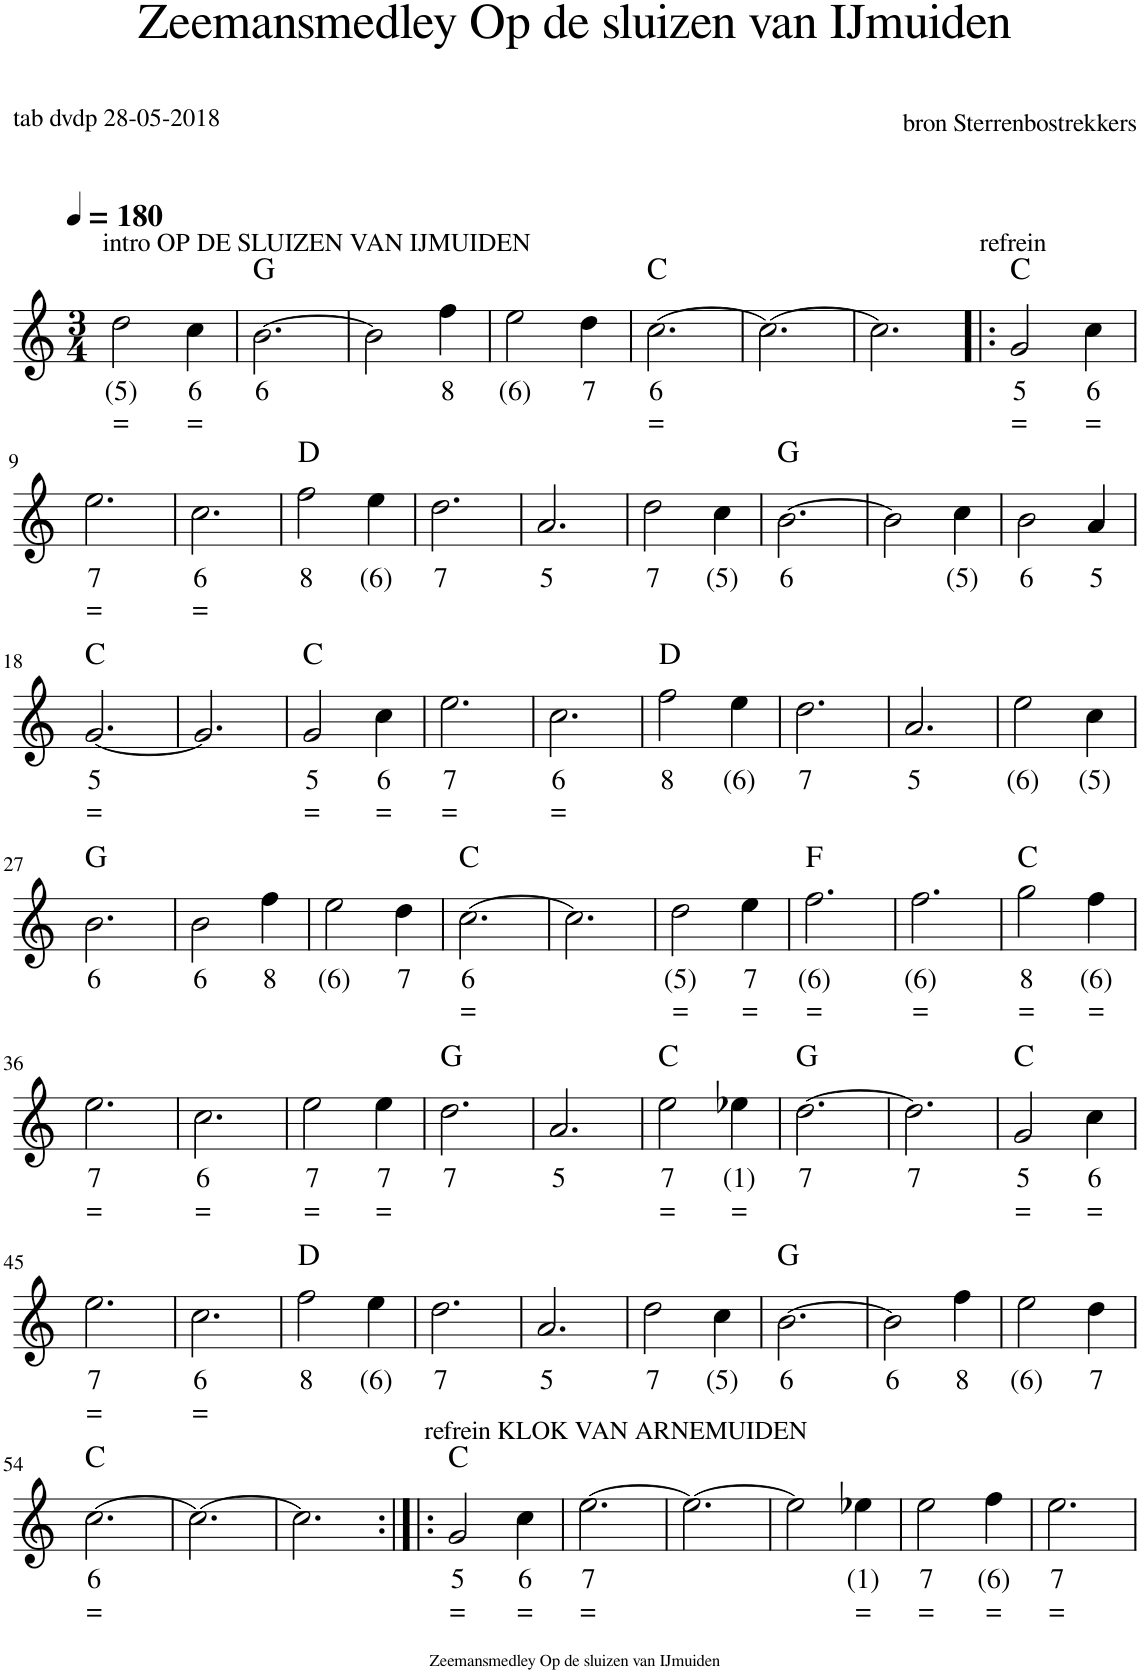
**kern	**text	**text	**harte
*part1	*part1	*part1	*part1
*staff1	*staff1	*staff1	*
*I"Stem	*	*	*
*I'Stm.	*	*	*
*clefG2	*	*	*
*k[]	*	*	*
*M3/4	*	*	*
*MM180	*	*	*
=1	=1	=1	=1
!LO:TX:a:t=intro OP DE SLUIZEN VAN IJMUIDEN	!	!	!
!	!LO:LY:b	!LO:LY:b	!
2dd\	(5)	=	.
!	!LO:LY:b	!LO:LY:b	!
4cc\	6	=	.
=2	=2	=2	=2
!	!LO:LY:b	!	!
[2.b\	6	.	G:maj
=3	=3	=3	=3
2b\]	.	.	.
!	!LO:LY:b	!	!
4ff\	8	.	.
=4	=4	=4	=4
!	!LO:LY:b	!	!
2ee\	(6)	.	.
!	!LO:LY:b	!	!
4dd\	7	.	.
=5	=5	=5	=5
!	!LO:LY:b	!LO:LY:b	!
[2.cc\	6	=	C:maj
=6	=6	=6	=6
2.cc\_	.	.	.
=7	=7	=7	=7
2.cc\]	.	.	.
=8!|:	=8!|:	=8!|:	=8!|:
!LO:TX:a:t=refrein	!	!	!
!	!LO:LY:b	!LO:LY:b	!
2g/	5	=	C:maj
!	!LO:LY:b	!LO:LY:b	!
4cc\	6	=	.
!!LO:LB:g=z
=9	=9	=9	=9
!	!LO:LY:b	!LO:LY:b	!
2.ee\	7	=	.
=10	=10	=10	=10
!	!LO:LY:b	!LO:LY:b	!
2.cc\	6	=	.
=11	=11	=11	=11
!	!LO:LY:b	!	!
2ff\	8	.	D:maj
!	!LO:LY:b	!	!
4ee\	(6)	.	.
=12	=12	=12	=12
!	!LO:LY:b	!	!
2.dd\	7	.	.
=13	=13	=13	=13
!	!LO:LY:b	!	!
2.a/	5	.	.
=14	=14	=14	=14
!	!LO:LY:b	!	!
2dd\	7	.	.
!	!LO:LY:b	!	!
4cc\	(5)	.	.
=15	=15	=15	=15
!	!LO:LY:b	!	!
[2.b\	6	.	G:maj
=16	=16	=16	=16
2b\]	.	.	.
!	!LO:LY:b	!	!
4cc\	(5)	.	.
=17	=17	=17	=17
!	!LO:LY:b	!	!
2b\	6	.	.
!	!LO:LY:b	!	!
4a/	5	.	.
!!LO:LB:g=z
=18	=18	=18	=18
!	!LO:LY:b	!LO:LY:b	!
[2.g/	5	=	C:maj
=19	=19	=19	=19
2.g/]	.	.	.
=20	=20	=20	=20
!	!LO:LY:b	!LO:LY:b	!
2g/	5	=	C:maj
!	!LO:LY:b	!LO:LY:b	!
4cc\	6	=	.
=21	=21	=21	=21
!	!LO:LY:b	!LO:LY:b	!
2.ee\	7	=	.
=22	=22	=22	=22
!	!LO:LY:b	!LO:LY:b	!
2.cc\	6	=	.
=23	=23	=23	=23
!	!LO:LY:b	!	!
2ff\	8	.	D:maj
!	!LO:LY:b	!	!
4ee\	(6)	.	.
=24	=24	=24	=24
!	!LO:LY:b	!	!
2.dd\	7	.	.
=25	=25	=25	=25
!	!LO:LY:b	!	!
2.a/	5	.	.
=26	=26	=26	=26
!	!LO:LY:b	!	!
2ee\	(6)	.	.
!	!LO:LY:b	!	!
4cc\	(5)	.	.
!!LO:LB:g=z
=27	=27	=27	=27
!	!LO:LY:b	!	!
2.b\	6	.	G:maj
=28	=28	=28	=28
!	!LO:LY:b	!	!
2b\	6	.	.
!	!LO:LY:b	!	!
4ff\	8	.	.
=29	=29	=29	=29
!	!LO:LY:b	!	!
2ee\	(6)	.	.
!	!LO:LY:b	!	!
4dd\	7	.	.
=30	=30	=30	=30
!	!LO:LY:b	!LO:LY:b	!
[2.cc\	6	=	C:maj
=31	=31	=31	=31
2.cc\]	.	.	.
=32	=32	=32	=32
!	!LO:LY:b	!LO:LY:b	!
2dd\	(5)	=	.
!	!LO:LY:b	!LO:LY:b	!
4ee\	7	=	.
=33	=33	=33	=33
!	!LO:LY:b	!LO:LY:b	!
2.ff\	(6)	=	F:maj
=34	=34	=34	=34
!	!LO:LY:b	!LO:LY:b	!
2.ff\	(6)	=	.
=35	=35	=35	=35
!	!LO:LY:b	!LO:LY:b	!
2gg\	8	=	C:maj
!	!LO:LY:b	!LO:LY:b	!
4ff\	(6)	=	.
!!LO:LB:g=z
=36	=36	=36	=36
!	!LO:LY:b	!LO:LY:b	!
2.ee\	7	=	.
=37	=37	=37	=37
!	!LO:LY:b	!LO:LY:b	!
2.cc\	6	=	.
=38	=38	=38	=38
!	!LO:LY:b	!LO:LY:b	!
2ee\	7	=	.
!	!LO:LY:b	!LO:LY:b	!
4ee\	7	=	.
=39	=39	=39	=39
!	!LO:LY:b	!	!
2.dd\	7	.	G:maj
=40	=40	=40	=40
!	!LO:LY:b	!	!
2.a/	5	.	.
=41	=41	=41	=41
!	!LO:LY:b	!LO:LY:b	!
2ee\	7	=	C:maj
!	!LO:LY:b	!LO:LY:b	!
4ee-X\	(1)	=	.
=42	=42	=42	=42
!	!LO:LY:b	!	!
[2.dd\	7	.	G:maj
=43	=43	=43	=43
!	!LO:LY:b	!	!
2.dd\]	7	.	.
=44	=44	=44	=44
!	!LO:LY:b	!LO:LY:b	!
2g/	5	=	C:maj
!	!LO:LY:b	!LO:LY:b	!
4cc\	6	=	.
!!LO:LB:g=z
=45	=45	=45	=45
!	!LO:LY:b	!LO:LY:b	!
2.ee\	7	=	.
=46	=46	=46	=46
!	!LO:LY:b	!LO:LY:b	!
2.cc\	6	=	.
=47	=47	=47	=47
!	!LO:LY:b	!	!
2ff\	8	.	D:maj
!	!LO:LY:b	!	!
4ee\	(6)	.	.
=48	=48	=48	=48
!	!LO:LY:b	!	!
2.dd\	7	.	.
=49	=49	=49	=49
!	!LO:LY:b	!	!
2.a/	5	.	.
=50	=50	=50	=50
!	!LO:LY:b	!	!
2dd\	7	.	.
!	!LO:LY:b	!	!
4cc\	(5)	.	.
=51	=51	=51	=51
!	!LO:LY:b	!	!
[2.b\	6	.	G:maj
=52	=52	=52	=52
!	!LO:LY:b	!	!
2b\]	6	.	.
!	!LO:LY:b	!	!
4ff\	8	.	.
=53	=53	=53	=53
!	!LO:LY:b	!	!
2ee\	(6)	.	.
!	!LO:LY:b	!	!
4dd\	7	.	.
!!LO:LB:g=z
=54	=54	=54	=54
!	!LO:LY:b	!LO:LY:b	!
[2.cc\	6	=	C:maj
=55	=55	=55	=55
2.cc\_	.	.	.
=56	=56	=56	=56
2.cc\]	.	.	.
=57:|!|:	=57:|!|:	=57:|!|:	=57:|!|:
!LO:TX:a:t=refrein KLOK VAN ARNEMUIDEN	!	!	!
!	!LO:LY:b	!LO:LY:b	!
2g/	5	=	C:maj
!	!LO:LY:b	!LO:LY:b	!
4cc\	6	=	.
=58	=58	=58	=58
!	!LO:LY:b	!LO:LY:b	!
[2.ee\	7	=	.
=59	=59	=59	=59
2.ee\_	.	.	.
=60	=60	=60	=60
2ee\]	.	.	.
!	!LO:LY:b	!LO:LY:b	!
4ee-X\	(1)	=	.
=61	=61	=61	=61
!	!LO:LY:b	!LO:LY:b	!
2ee\	7	=	.
!	!LO:LY:b	!LO:LY:b	!
4ff\	(6)	=	.
=62	=62	=62	=62
!	!LO:LY:b	!LO:LY:b	!
2.ee\	7	=	.
=	=	=	=
*-	*-	*-	*-
